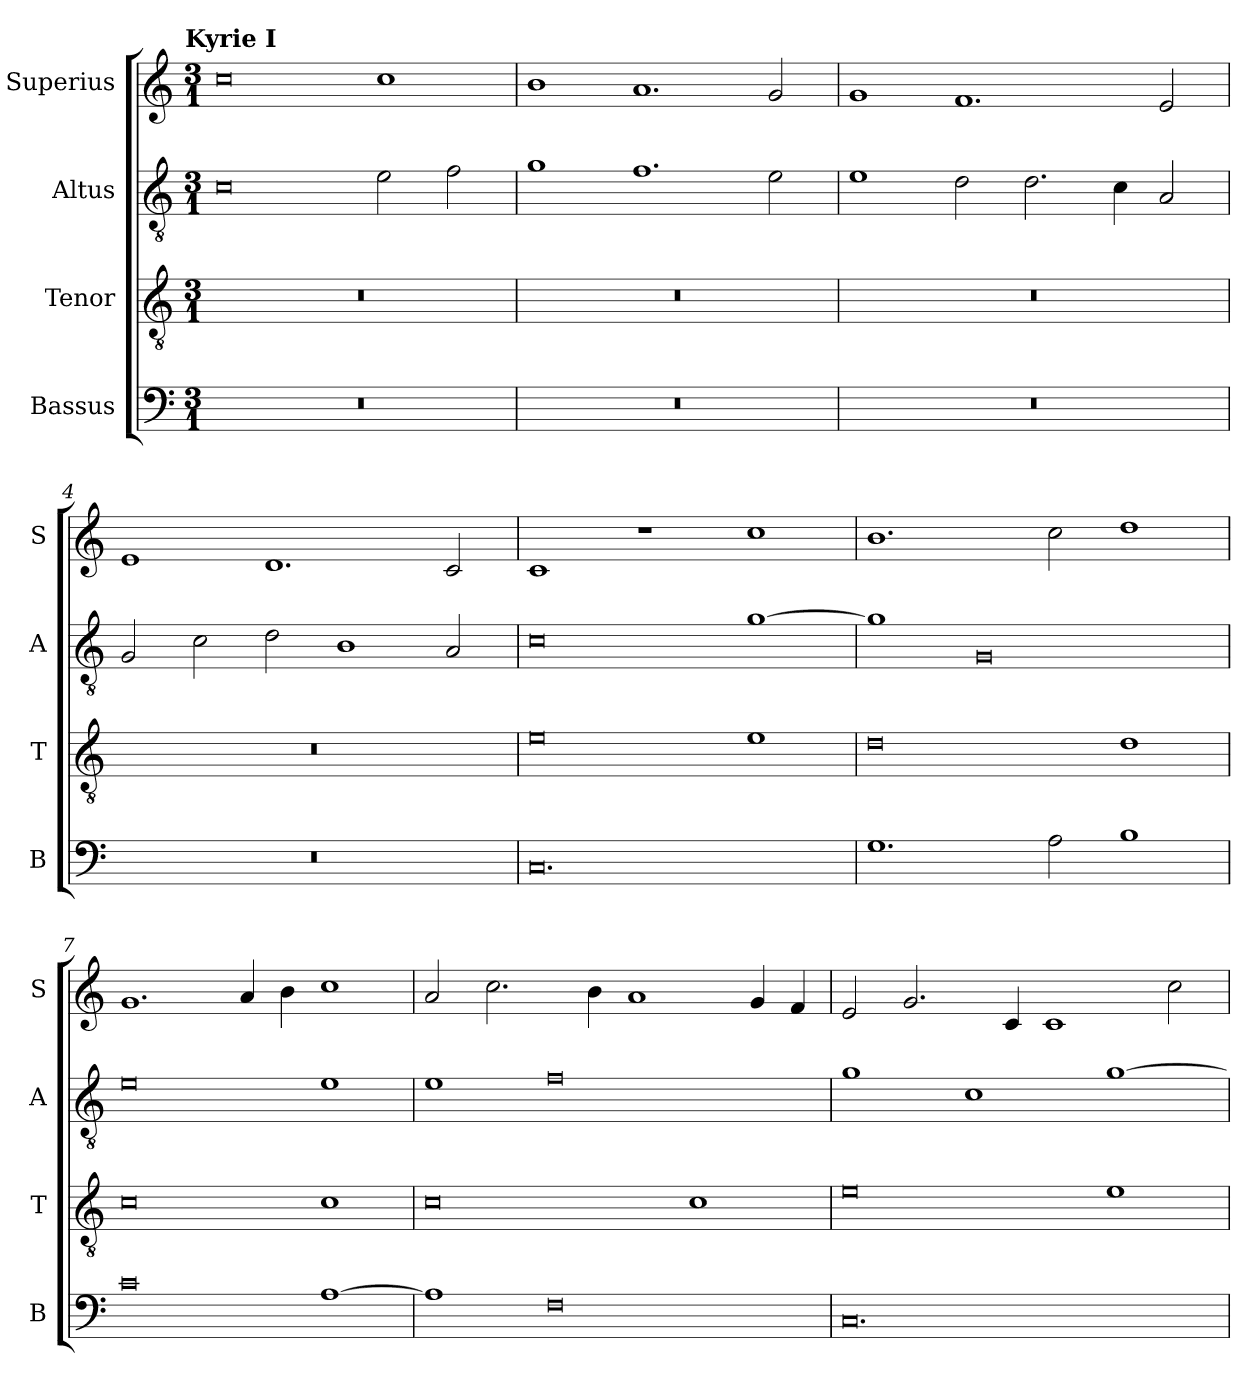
**kern	**kern	**kern	**kern
*part4	*part3	*part2	*part1
*staff4	*staff3	*staff2	*staff1
*I"Bassus	*I"Tenor	*I"Altus	*I"Superius
*I'B	*I'T	*I'A	*I'S
*clefF4	*clefGv2	*clefGv2	*clefG2
*k[]	*k[]	*k[]	*k[]
!!LO:TX:omd:t=Kyrie I
*M3/1	*M3/1	*M3/1	*M3/1
=1	=1	=1	=1
0.r	0.r	0c	0cc
.	.	2e\	1cc
.	.	2f\	.
=2	=2	=2	=2
0.r	0.r	1g	1b
.	.	1.f	1.a
.	.	2e\	2g/
=3	=3	=3	=3
0.r	0.r	1e	1g
.	.	2d\	1.f
.	.	2.d\	.
.	.	4c\	.
.	.	2A/	2e/
=4	=4	=4	=4
0.r	0.r	2G/	1e
.	.	2c\	.
.	.	2d\	1.d
.	.	1B	.
.	.	2A/	2c/
=5	=5	=5	=5
0.C	0e	0c	1c
.	.	.	1r
.	1e	[1g	1cc
=6	=6	=6	=6
1.G	0d	1g]	1.b
.	.	0G	.
2A\	.	.	2cc\
1B	1d	.	1dd
=7	=7	=7	=7
0c	0c	0e	1.g
.	.	.	4a/
.	.	.	4b\
[1A	1c	1e	1cc
=8	=8	=8	=8
1A]	0c	1e	2a/
.	.	.	2.cc\
0F	.	0f	.
.	.	.	4b\
.	.	.	1a
.	1c	.	.
.	.	.	4g/
.	.	.	4f/
=9	=9	=9	=9
0.C	0e	1g	2e/
.	.	.	2.g/
.	.	1c	.
.	.	.	4c/
.	.	.	1c
.	1e	[1g	.
.	.	.	2cc\
=	=	=	=
*-	*-	*-	*-
